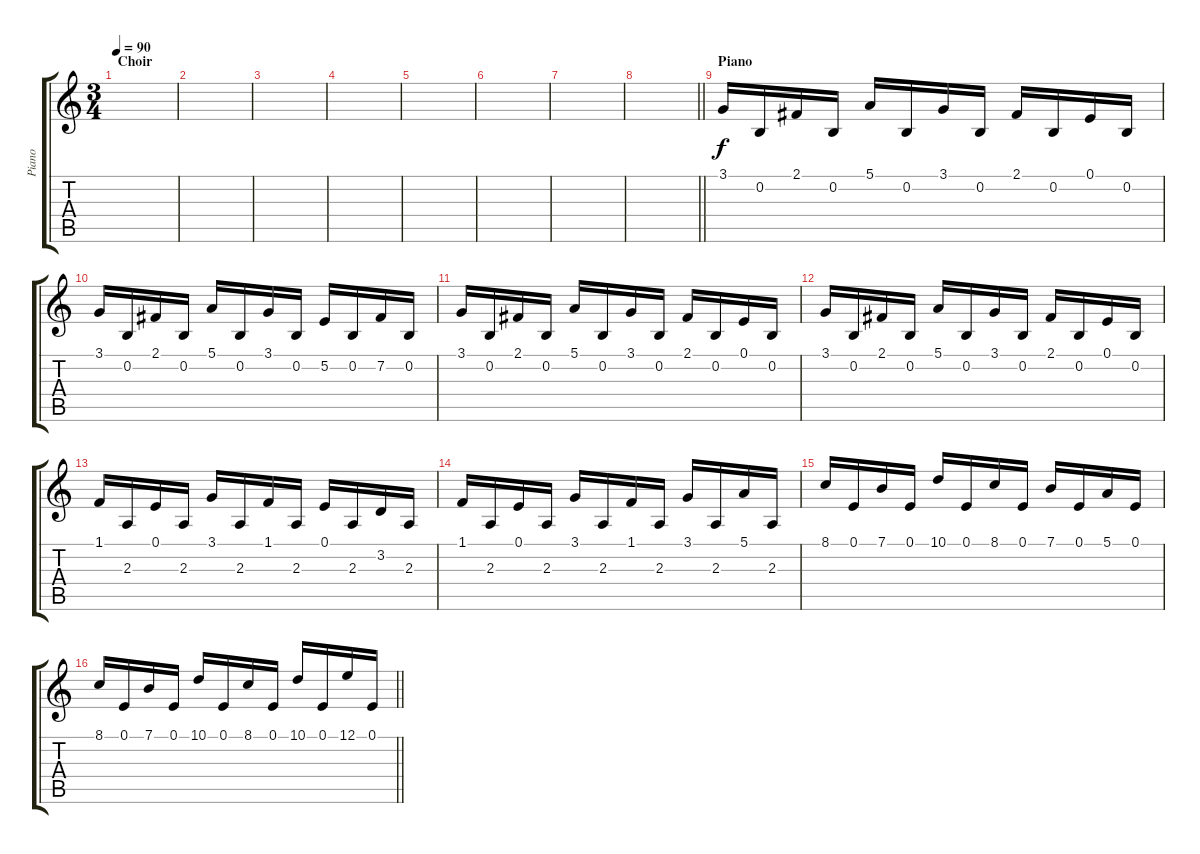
\track ("Piano" "Piano") {instrument acousticgrandpiano}
\staff {score tabs}
\tuning (E4 B3 G3 D3 A2 E2) {hide}
\ts (3 4)
\section ("" "Choir")
\tempo 90
\clef g2
\ks c
|
|
|
|
|
|
|
\barLineRight lightlight
|
\section ("" "Piano")
3.1.16 0.2.16 2.1.16 0.2.16 5.1.16 0.2.16 3.1.16 0.2.16 2.1.16 0.2.16 0.1.16 0.2.16 |
3.1.16 0.2.16 2.1.16 0.2.16 5.1.16 0.2.16 3.1.16 0.2.16 5.2.16 0.2.16 7.2.16 0.2.16 |
3.1.16 0.2.16 2.1.16 0.2.16 5.1.16 0.2.16 3.1.16 0.2.16 2.1.16 0.2.16 0.1.16 0.2.16 |
3.1.16 0.2.16 2.1.16 0.2.16 5.1.16 0.2.16 3.1.16 0.2.16 2.1.16 0.2.16 0.1.16 0.2.16 |
1.1.16 2.3.16 0.1.16 2.3.16 3.1.16 2.3.16 1.1.16 2.3.16 0.1.16 2.3.16 3.2.16 2.3.16 |
1.1.16 2.3.16 0.1.16 2.3.16 3.1.16 2.3.16 1.1.16 2.3.16 3.1.16 2.3.16 5.1.16 2.3.16 |
8.1.16 0.1.16 7.1.16 0.1.16 10.1.16 0.1.16 8.1.16 0.1.16 7.1.16 0.1.16 5.1.16 0.1.16 |
\barLineRight lightlight
8.1.16 0.1.16 7.1.16 0.1.16 10.1.16 0.1.16 8.1.16 0.1.16 10.1.16 0.1.16 12.1.16 0.1.16
